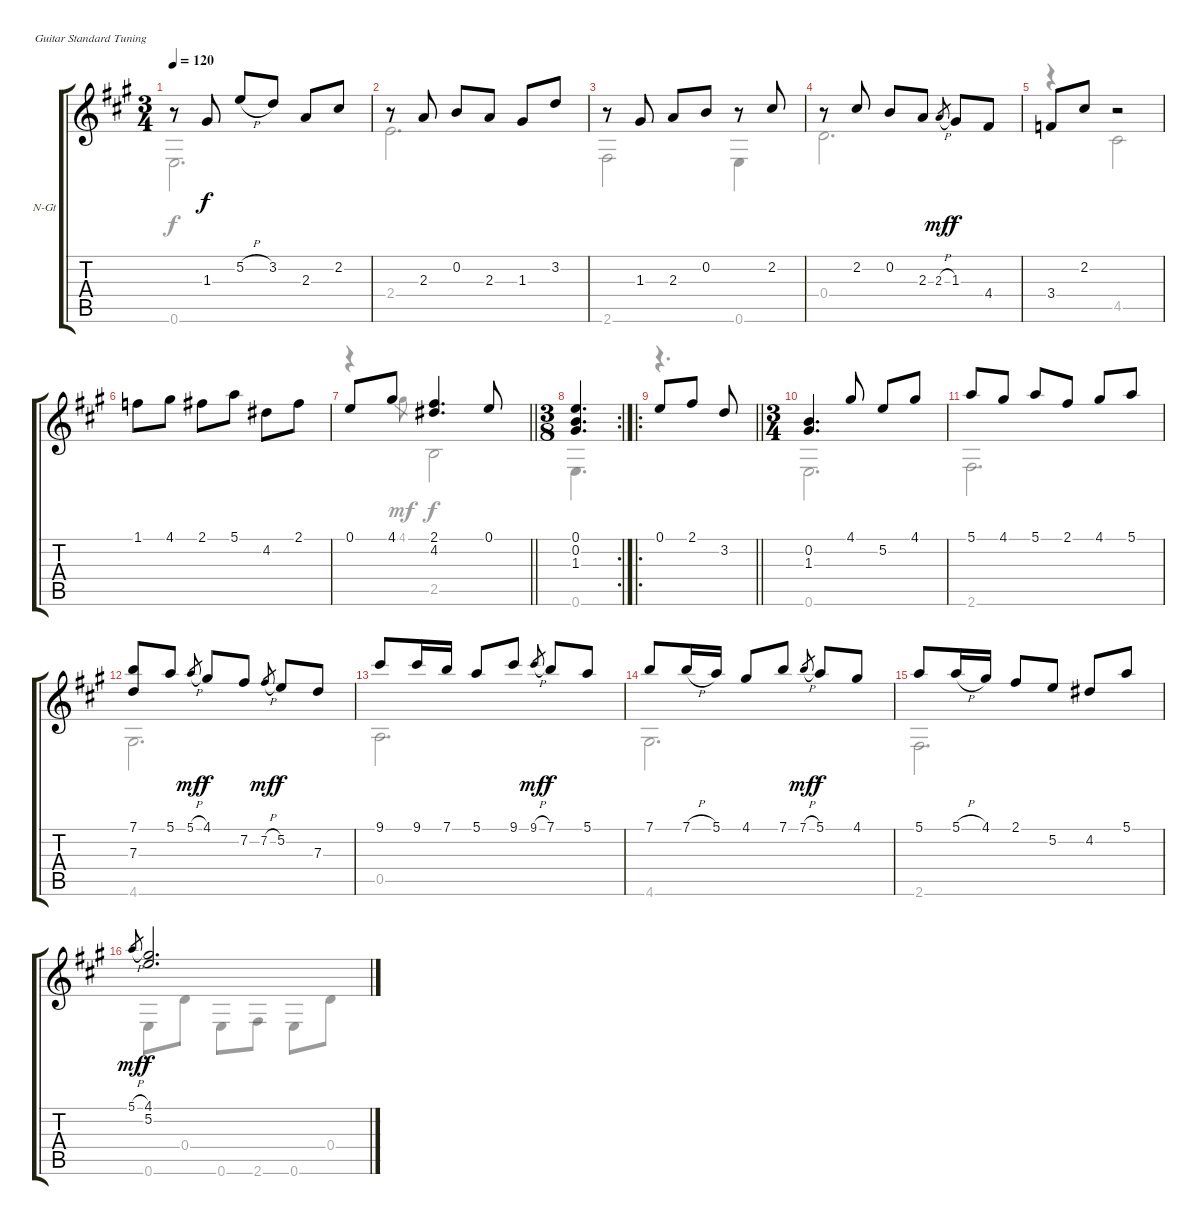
\bracketExtendMode groupsimilarinstruments
\firstSystemTrackNameOrientation horizontal
\otherSystemsTrackNameOrientation horizontal
\track ("Courrente" "N-Gt") {instrument acousticguitarnylon}
\staff {score tabs}
\tuning (E4 B3 G3 D3 A2 E2)
\voice
\ts (3 4)
\tempo 120
\clef g2
\ks a
r.8{dy f} 1.3.8 5.2{h}.8 3.2.8 2.3.8 2.2.8 |
r.8 2.3.8 0.2.8 2.3.8 1.3.8 3.2.8 |
r.8 1.3.8 2.3.8 0.2.8 r.8 2.2.8 |
r.8 2.2.8 0.2.8 2.3.8 2.3{h}.8{gr dy mf} 1.3.8{dy f} 4.4.8 |
3.4.8 2.2.8 r.2 |
1.1.8 4.1.8 2.1.8 5.1.8 4.2.8 2.1.8 |
\barLineRight lightlight
0.1.8 4.1.8 (2.1 4.2).4{d} 0.1.8 |
\rc 2
\ts (3 8)
\beaming (8 2 2 2 2)
(0.1 0.2 1.3).4{d} |
\ro
\barLineRight lightlight
0.1.8 2.1.8 3.2.8 |
\ts (3 4)
\beaming (8 2 2 2 2)
(0.2 1.3).4{d} 4.1.8 5.2.8 4.1.8 |
5.1.8 4.1.8 5.1.8 2.1.8 4.1.8 5.1.8 |
(7.1 7.3).8 5.1.8 5.1{h}.8{gr dy mf} 4.1.8{dy f} 7.2.8 7.2{h}.8{gr dy mf} 5.2.8{dy f} 7.3.8 |
9.1.8 9.1.16 7.1.16 5.1.8 9.1.8 9.1{h}.8{gr dy mf} 7.1.8{dy f} 5.1.8 |
7.1.8 7.1{h}.16 5.1.16 4.1.8 7.1.8 7.1{h}.8{gr dy mf} 5.1.8{dy f} 4.1.8 |
5.1.8 5.1{h}.16 4.1.16 2.1.8 5.2.8 4.2.8 5.1.8 |
5.1{h}.8{gr dy mf} (4.1 5.2).2{d dy f}
\voice
\clef g2
\ottava regular
\simile none
\ks a
0.6.2{d dy f} |
2.4.2{d} |
2.6.2 0.6.4 |
0.4.2{d} |
r.4 4.5.2 |
|
\barLineRight lightlight
r.4 4.1.8{gr dy mf} 2.5.2{dy f} |
0.6.4{d} |
\barLineRight lightlight
r.4{d} |
0.6.2{d} |
2.6.2{d} |
4.6.2{d} |
0.5.2{d} |
4.6.2{d} |
2.6.2{d} |
0.6.8 0.4.8 0.6.8 2.6.8 0.6.8 0.4.8
